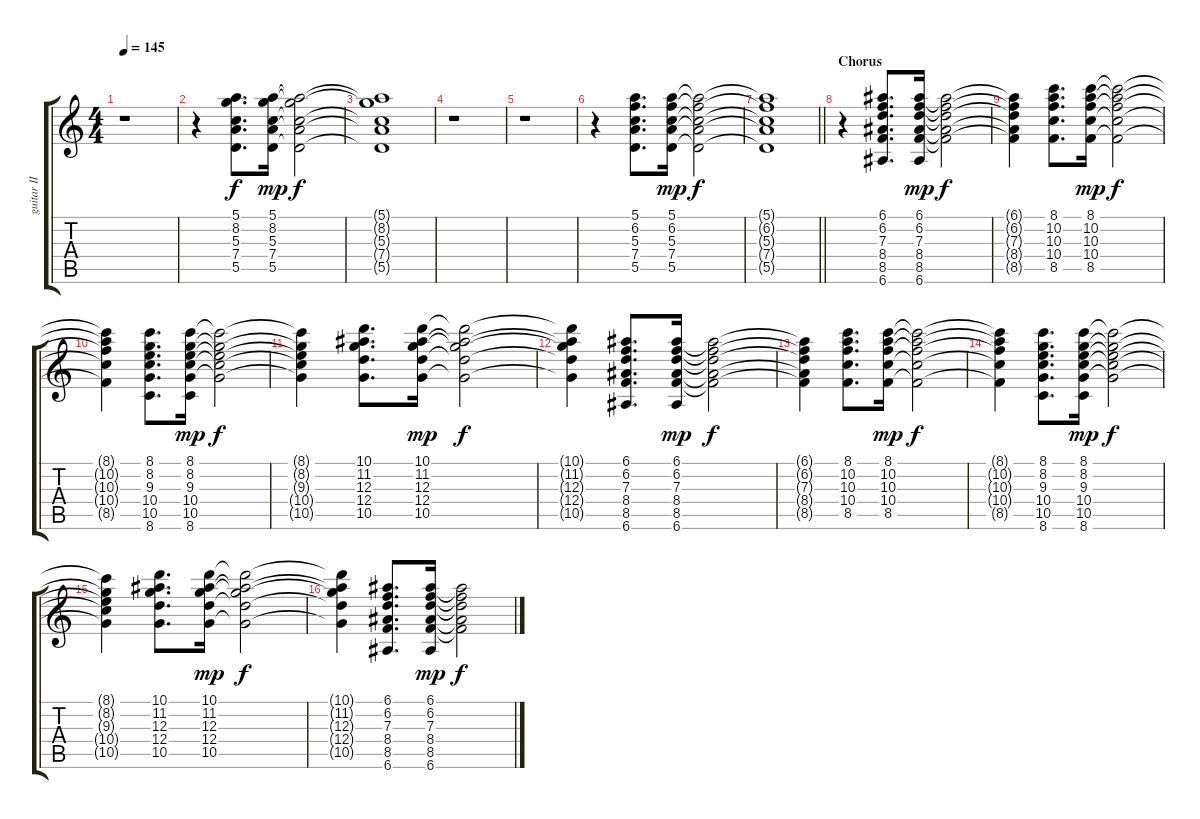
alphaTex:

\track ("guitar II" "guitar II") {instrument electricguitarclean}
\staff {score tabs}
\tuning (E4 B3 G3 D3 A2 E2) {hide}
\ts (4 4)
\tempo 145
\clef g2
\ks c
r.1{dy f} |
r.4 (5.1 8.2 5.3 7.4 5.5).8{d} (5.1 8.2 5.3 7.4 5.5).16{dy mp} (5.1{t} 8.2{t} 5.3{t} 7.4{t} 5.5{t}).2{dy f} |
(5.1{t} 8.2{t} 5.3{t} 7.4{t} 5.5{t}).1 |
r.1 |
r.1 |
r.4 (5.1 6.2 5.3 7.4 5.5).8{d} (5.1 6.2 5.3 7.4 5.5).16{dy mp} (5.1{t} 6.2{t} 5.3{t} 7.4{t} 5.5{t}).2{dy f} |
\barLineRight lightlight
(5.1{t} 6.2{t} 5.3{t} 7.4{t} 5.5{t}).1 |
\section ("" "Chorus")
r.4 (6.1 6.2 7.3 8.4 8.5 6.6).8{d} (6.1 6.2 7.3 8.4 8.5 6.6).16{dy mp} (6.1{t} 6.2{t} 7.3{t} 8.4{t} 8.5{t}).2{dy f} |
(6.1{t} 6.2{t} 7.3{t} 8.4{t} 8.5{t}).4 (8.1 10.2 10.3 10.4 8.5).8{d} (8.1 10.2 10.3 10.4 8.5).16{dy mp} (8.1{t} 10.2{t} 10.3{t} 10.4{t} 8.5{t}).2{dy f} |
(8.1{t} 10.2{t} 10.3{t} 10.4{t} 8.5{t}).4 (8.1 8.2 9.3 10.4 10.5 8.6).8{d} (8.1 8.2 9.3 10.4 10.5 8.6).16{dy mp} (8.1{t} 8.2{t} 9.3{t} 10.4{t} 10.5{t}).2{dy f} |
(8.1{t} 8.2{t} 9.3{t} 10.4{t} 10.5{t}).4 (10.1 11.2 12.3 12.4 10.5).8{d} (10.1 11.2 12.3 12.4 10.5).16{dy mp} (10.1{t} 11.2{t} 12.3{t} 12.4{t} 10.5{t}).2{dy f} |
(10.1{t} 11.2{t} 12.3{t} 12.4{t} 10.5{t}).4 (6.1 6.2 7.3 8.4 8.5 6.6).8{d} (6.1 6.2 7.3 8.4 8.5 6.6).16{dy mp} (6.1{t} 6.2{t} 7.3{t} 8.4{t} 8.5{t}).2{dy f} |
(6.1{t} 6.2{t} 7.3{t} 8.4{t} 8.5{t}).4 (8.1 10.2 10.3 10.4 8.5).8{d} (8.1 10.2 10.3 10.4 8.5).16{dy mp} (8.1{t} 10.2{t} 10.3{t} 10.4{t} 8.5{t}).2{dy f} |
(8.1{t} 10.2{t} 10.3{t} 10.4{t} 8.5{t}).4 (8.1 8.2 9.3 10.4 10.5 8.6).8{d} (8.1 8.2 9.3 10.4 10.5 8.6).16{dy mp} (8.1{t} 8.2{t} 9.3{t} 10.4{t} 10.5{t}).2{dy f} |
(8.1{t} 8.2{t} 9.3{t} 10.4{t} 10.5{t}).4 (10.1 11.2 12.3 12.4 10.5).8{d} (10.1 11.2 12.3 12.4 10.5).16{dy mp} (10.1{t} 11.2{t} 12.3{t} 12.4{t} 10.5{t}).2{dy f} |
(10.1{t} 11.2{t} 12.3{t} 12.4{t} 10.5{t}).4 (6.1 6.2 7.3 8.4 8.5 6.6).8{d} (6.1 6.2 7.3 8.4 8.5 6.6).16{dy mp} (6.1{t} 6.2{t} 7.3{t} 8.4{t} 8.5{t}).2{dy f}
